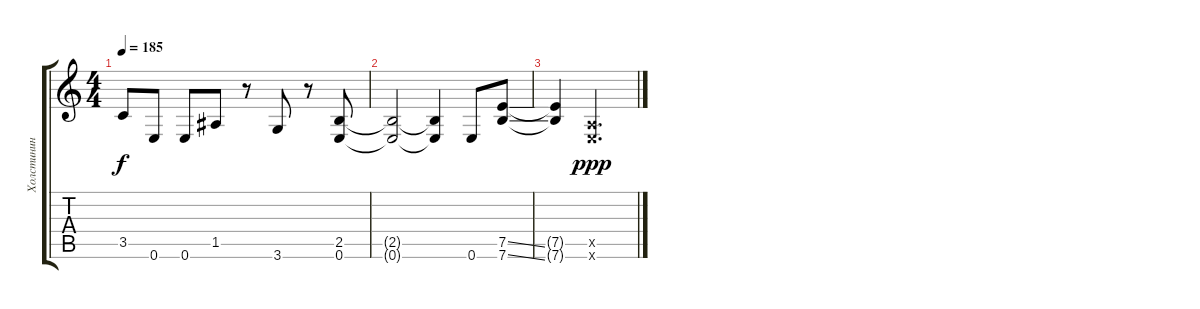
\track ("Холстинин" "Холстинин") {instrument overdrivenguitar}
\staff {score tabs}
\tuning (E4 B3 G3 D3 A2 E2) {hide}
\ts (4 4)
\tempo 185
\clef g2
\ks c
3.5.8{dy f} 0.6.8 0.6.8 1.5.8 r.8 3.6.8 r.8 (2.5 0.6).8 |
(2.5{t} 0.6{t}).2 (2.5{t} 0.6{t}).4 0.6.8 (7.5{ss} 7.6{ss}).8 |
(7.5{t} 7.6{t}).4 (0.5{x} 0.6{x}).2{d dy ppp}
